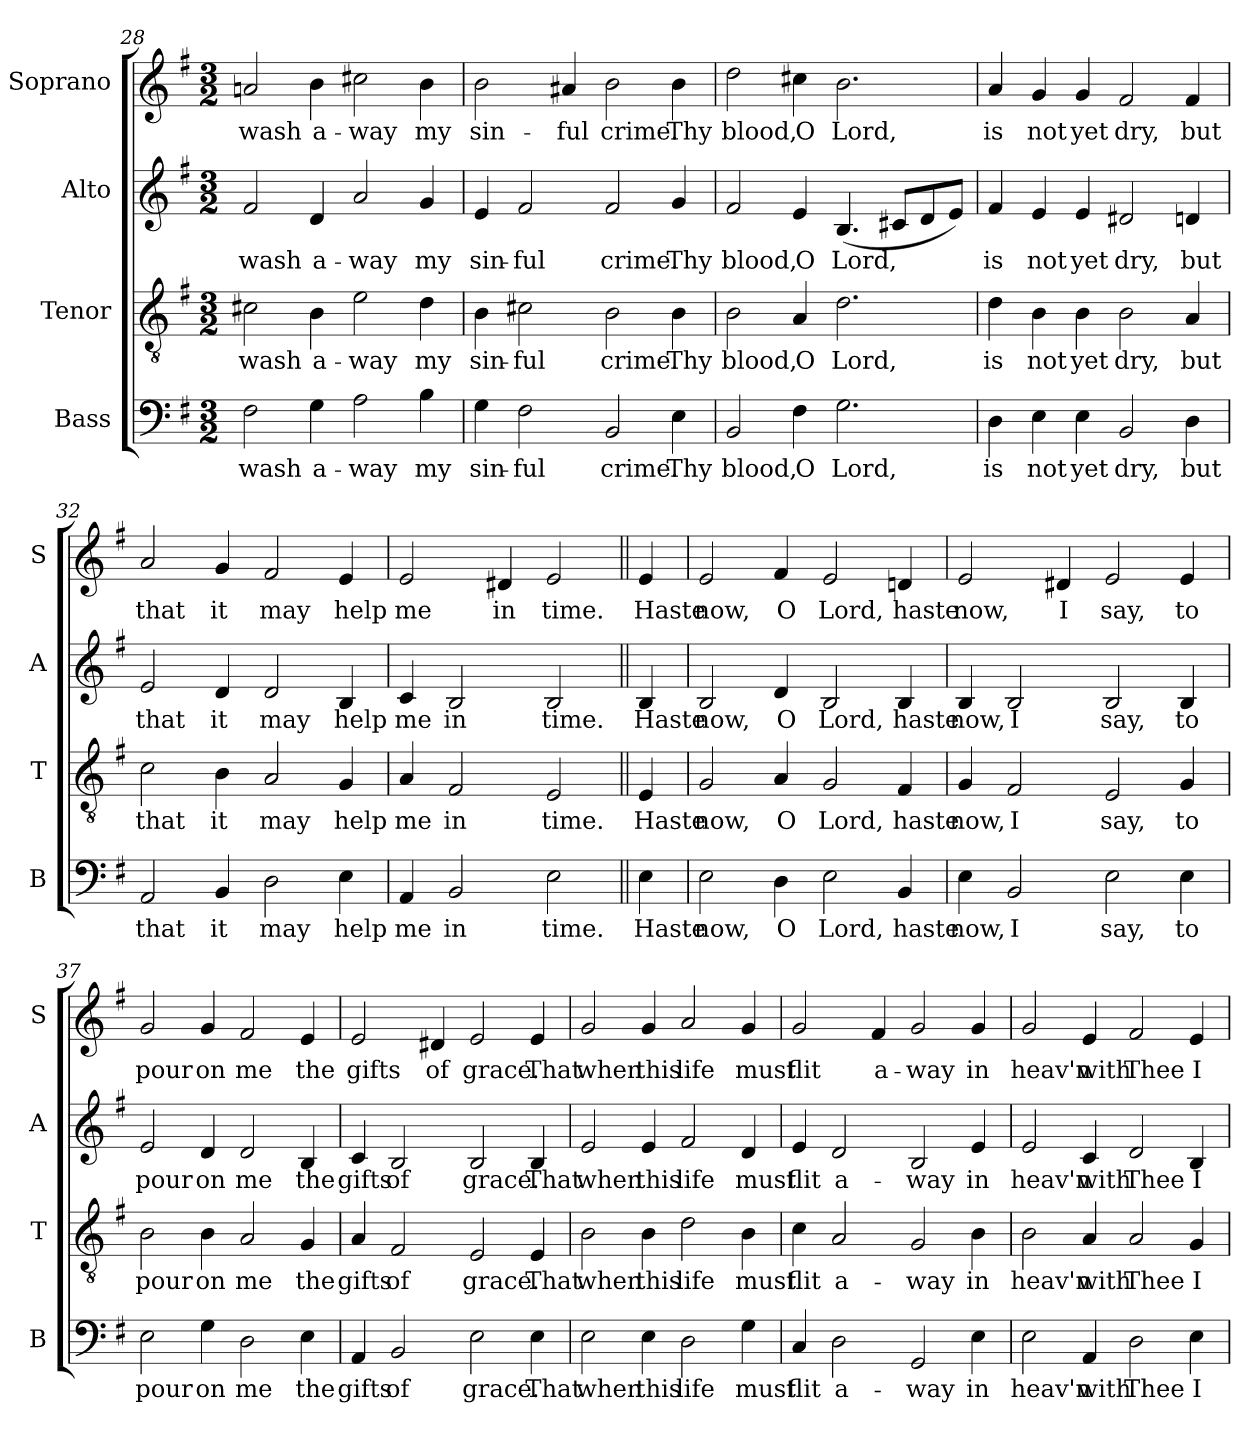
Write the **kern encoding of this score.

**kern	**text	**kern	**text	**kern	**text	**kern	**text
*part4	*part4	*part3	*part3	*part2	*part2	*part1	*part1
*staff4	*staff4	*staff3	*staff3	*staff2	*staff2	*staff1	*staff1
*I"Bass	*	*I"Tenor	*	*I"Alto	*	*I"Soprano	*
*I'B	*	*I'T	*	*I'A	*	*I'S	*
*clefF4	*	*clefGv2	*	*clefG2	*	*clefG2	*
*k[f#]	*	*k[f#]	*	*k[f#]	*	*k[f#]	*
*e:	*	*e:	*	*e:	*	*e:	*
*M3/2	*	*M3/2	*	*M3/2	*	*M3/2	*
=28	=28	=28	=28	=28	=28	=28	=28
2F#\	wash	2c#X\	wash	2f#/	wash	2an/	wash
4G\	a-	4B\	a-	4d/	a-	4b\	a-
2A\	-way	2e\	-way	2a/	-way	2cc#X\	-way
4B\	my	4d\	my	4g/	my	4b\	my
!!LO:LB:g=z
=29	=29	=29	=29	=29	=29	=29	=29
4G\	sin-	4B\	sin-	4e/	sin-	2b\	sin-
2F#\	-ful	2c#X\	-ful	2f#/	-ful	.	.
.	.	.	.	.	.	4a#X/	-ful
2BB/	crime.	2B\	crime.	2f#/	crime.	2b\	crime.
4E\	Thy	4B\	Thy	4g/	Thy	4b\	Thy
=30	=30	=30	=30	=30	=30	=30	=30
2BB/	blood,	2B\	blood,	2f#/	blood,	2dd\	blood,
4F#\	O	4A/	O	4e/	O	4cc#X\	O
2.G\	Lord,	2.d\	Lord,	(4.B/	Lord,	2.b\	Lord,
.	.	.	.	8c#X/L	.	.	.
.	.	.	.	8d/	.	.	.
.	.	.	.	8e/J)	.	.	.
=31	=31	=31	=31	=31	=31	=31	=31
4D\	is	4d\	is	4f#/	is	4a/	is
4E\	not	4B\	not	4e/	not	4g/	not
4E\	yet	4B\	yet	4e/	yet	4g/	yet
2BB/	dry,	2B\	dry,	2d#X/	dry,	2f#/	dry,
4D\	but	4A/	but	4dn/	but	4f#/	but
=32	=32	=32	=32	=32	=32	=32	=32
2AA/	that	2c\	that	2e/	that	2a/	that
4BB/	it	4B\	it	4d/	it	4g/	it
2D\	may	2A/	may	2d/	may	2f#/	may
4E\	help	4G/	help	4B/	help	4e/	help
!!LO:PB:g=z
=33	=33	=33	=33	=33	=33	=33	=33
4AA/	me	4A/	me	4c/	me	2e/	me
2BB/	in	2F#/	in	2B/	in	.	.
.	.	.	.	.	.	4d#X/	in
2E\	time.	2E/	time.	2B/	time.	2e/	time.
=34||	=34||	=34||	=34||	=34||	=34||	=34||	=34||
4E\	Haste	4E/	Haste	4B/	Haste	4e/	Haste
=35	=35	=35	=35	=35	=35	=35	=35
2E\	now,	2G/	now,	2B/	now,	2e/	now,
4D\	O	4A/	O	4d/	O	4f#/	O
2E\	Lord,	2G/	Lord,	2B/	Lord,	2e/	Lord,
4BB/	haste	4F#/	haste	4B/	haste	4dn/	haste
=36	=36	=36	=36	=36	=36	=36	=36
4E\	now,	4G/	now,	4B/	now,	2e/	now,
2BB/	I	2F#/	I	2B/	I	.	.
.	.	.	.	.	.	4d#X/	I
2E\	say,	2E/	say,	2B/	say,	2e/	say,
4E\	to	4G/	to	4B/	to	4e/	to
=37	=37	=37	=37	=37	=37	=37	=37
2E\	pour	2B\	pour	2e/	pour	2g/	pour
4G\	on	4B\	on	4d/	on	4g/	on
2D\	me	2A/	me	2d/	me	2f#/	me
4E\	the	4G/	the	4B/	the	4e/	the
!!LO:LB:g=z
=38	=38	=38	=38	=38	=38	=38	=38
4AA/	gifts	4A/	gifts	4c/	gifts	2e/	gifts
2BB/	of	2F#/	of	2B/	of	.	.
.	.	.	.	.	.	4d#X/	of
2E\	grace.	2E/	grace.	2B/	grace.	2e/	grace.
4E\	That	4E/	That	4B/	That	4e/	That
=39	=39	=39	=39	=39	=39	=39	=39
2E\	when	2B\	when	2e/	when	2g/	when
4E\	this	4B\	this	4e/	this	4g/	this
2D\	life	2d\	life	2f#/	life	2a/	life
4G\	must	4B\	must	4d/	must	4g/	must
=40	=40	=40	=40	=40	=40	=40	=40
4C/	flit	4c\	flit	4e/	flit	2g/	flit
2D\	a-	2A/	a-	2d/	a-	.	.
.	.	.	.	.	.	4f#/	a-
2GG/	-way	2G/	-way	2B/	-way	2g/	-way
4E\	in	4B\	in	4e/	in	4g/	in
=41	=41	=41	=41	=41	=41	=41	=41
2E\	heav'n	2B\	heav'n	2e/	heav'n	2g/	heav'n
4AA/	with	4A/	with	4c/	with	4e/	with
2D\	Thee	2A/	Thee	2d/	Thee	2f#/	Thee
4E\	I	4G/	I	4B/	I	4e/	I
=	=	=	=	=	=	=	=
*-	*-	*-	*-	*-	*-	*-	*-
